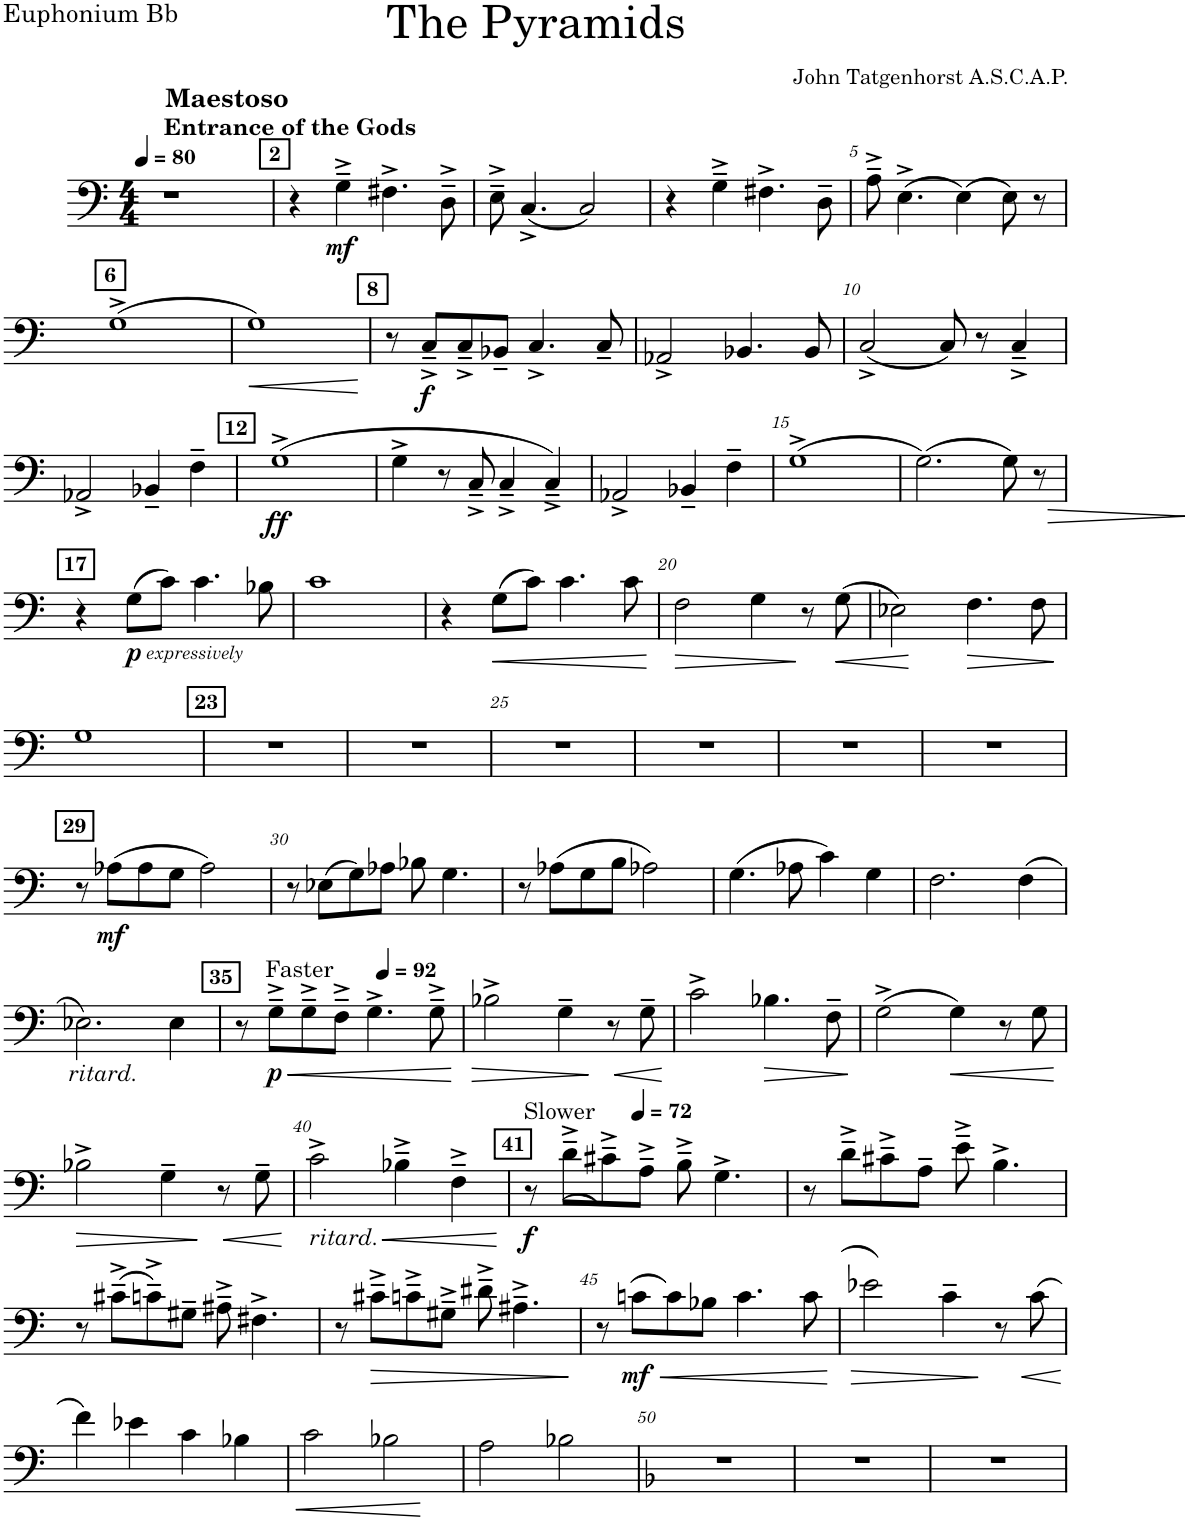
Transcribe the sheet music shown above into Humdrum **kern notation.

**kern	**dynam
*part1	*part1
*staff1	*staff1
*I"Euphonium	*
*I'Euph.	*
*stria5	*
*clefF4	*
*k[]	*
*M4/4	*
*MM80	*
=1	=1
!LO:TX:a:B:t=Entrance of the Gods	!
!LO:TX:a:B:t=Maestoso	!
1r	.
!!LO:REH:place=s1:a:B:cj:fs=8:t=2
=2	=2
4r	.
!	!LO:DY:b
4G~^\	mf
4.F#X^\	.
8D~^\	.
=3	=3
8E~^\	.
(4.C^/	.
2C/)	.
=4	=4
4r	.
4G~^\	.
4.F#X^\	.
8D~\	.
=5	=5
8A~^\	.
(4.E^\	.
(4E\)	.
8E\)	.
8r	.
!!LO:LB:g=z
!!LO:REH:place=s1:a:B:cj:fs=8:t=6
=6	=6
(1G^	.
=7	=7
!	!LO:HP:b
1G)	<
.	[
!!LO:REH:place=s1:a:B:cj:fs=8:t=8
=8	=8
8r	.
!	!LO:DY:b
8C~^/L	f
8C~^/	.
8BB-X~/J	.
4.C^/	.
8C~/	.
=9	=9
2AA-X^/	.
4.BB-X/	.
8BB-/	.
=10	=10
(2C^/	.
8C/)	.
8r	.
4C~^/	.
!!LO:LB:g=z
=11	=11
2AA-X^/	.
4BB-X~/	.
4F~\	.
!!LO:REH:place=s1:a:B:cj:fs=8:t=12
=12	=12
!	!LO:DY:b
(1G^	ff
=13	=13
4G^\	.
8r	.
8C~^/	.
4C~^/	.
4C~^/)	.
=14	=14
2AA-X^/	.
4BB-X~/	.
4F~\	.
=15	=15
(1G^	.
=16	=16
!	!LO:HP:b
(2.G\)	>
8G\)	.
8r	.
.	]
!!LO:LB:g=z
!!LO:REH:place=s1:a:B:cj:fs=8:t=17
=17	=17
4r	.
!LO:TX:b:i:t=expressively	!
!	!LO:DY:b
(8G\L	p
8c\J)	.
4.c\	.
8B-X\	.
=18	=18
1c	.
=19	=19
4r	.
!	!LO:HP:b
(8G\L	<
8c\J)	.
4.c\	.
8c\	.
.	[
=20	=20
!	!LO:HP:b
2F\	>
4G\	.
8r	]
!	!LO:HP:b
(8G\	<
=21	=21
2E-X\)	.
!	!LO:HP:n=1:b
4.F\	[ >
8F\	.
.	]
!!LO:LB:g=z
=22	=22
1G	.
!!LO:REH:place=s1:a:B:cj:fs=8:t=23
=23	=23
1r	.
=24	=24
1r	.
=25	=25
1r	.
=26	=26
1r	.
=27	=27
1r	.
=28	=28
1r	.
!!LO:LB:g=z
!!LO:REH:place=s1:a:B:cj:fs=8:t=29
=29	=29
8r	.
!	!LO:DY:b
(8A-X\L	mf
8A-\	.
8G\J	.
2A-\)	.
=30	=30
8r	.
(8E-X\L	.
8G\)	.
8A-X\J	.
8B-X\	.
4.G\	.
=31	=31
8r	.
(8A-X\L	.
8G\	.
8B\J	.
2A-X\)	.
=32	=32
(4.G\	.
8A-X\	.
4c\)	.
4G\	.
=33	=33
2.F\	.
(4F\	.
!!LO:LB:g=z
=34	=34
!LO:TX:b:i:t=ritard.	!
2.E-X\)	.
4E-\	.
!!LO:REH:place=s1:a:B:cj:fs=8:t=35
=35	=35
8r	.
!LO:TX:a:t=Faster	!
!	!LO:HP:b
!	!LO:DY:n=1:b
8G~^\L	< p
8G~^\	.
8F~^\J	.
*MM92	*
4.G^\	.
8G~^\	.
.	[
=36	=36
!	!LO:HP:b
2B-X^\	>
4G~\	.
!	!LO:HP:n=1:b
8r	] <
8G~\	.
.	[
=37	=37
2c^\	.
!	!LO:HP:b
4.B-X\	>
8F~\	.
.	]
=38	=38
(2G^\	.
!	!LO:HP:b
4G\)	<
8r	.
8G\	.
.	[
!!LO:LB:g=z
=39	=39
!	!LO:HP:b
2B-X^\	>
4G~\	.
!	!LO:HP:n=1:b
8r	] <
8G~\	.
.	[
=40	=40
!LO:TX:b:i:t=ritard.	!
!	!LO:HP:b
2c^\	<
4B-X~^\	.
4F~^\	.
.	[
!!LO:REH:place=s1:a:B:cj:fs=8:t=41
=41	=41
!LO:TX:a:t=Slower	!
!	!LO:DY:b
8r	f
(8d~^\L	.
*MM72	*
8c#X~^\)	.
8A~^\J	.
8B~^\	.
4.G^\	.
=42	=42
8r	.
(8d~^\L	.
8c#X~^\)	.
8A~\J	.
8e~^\	.
4.B^\	.
!!LO:LB:g=z
=43	=43
8r	.
(8c#X~^\L	.
8cn~^\)	.
8G#X~\J	.
8A#X~^\	.
4.F#X^\	.
=44	=44
8r	.
!	!LO:HP:b
8c#X~^\L	>
8cn~^\	.
8G#X~^\J	.
8d#X~^\	.
4.A#X~^\	.
.	]
=45	=45
8r	.
!	!LO:HP:b
!	!LO:DY:n=1:b
(8cn\L	< mf
8c\)	.
8B-X\J	.
4.c\	.
8c\	.
.	[
=46	=46
!	!LO:HP:b
2e-X\	>
4c~\	.
8r	]
!	!LO:HP:b
(8c\	<
.	[
!!LO:LB:g=z
=47	=47
4f\)	.
4e-X\	.
4c\	.
4B-X\	.
=48	=48
!	!LO:HP:b
2c\	<
2B-X\	.
.	[
=49	=49
2A\	.
2B-X\	.
=50	=50
*k[b-]	*
1r	.
=51	=51
1r	.
=52	=52
1r	.
=	=
*-	*-
